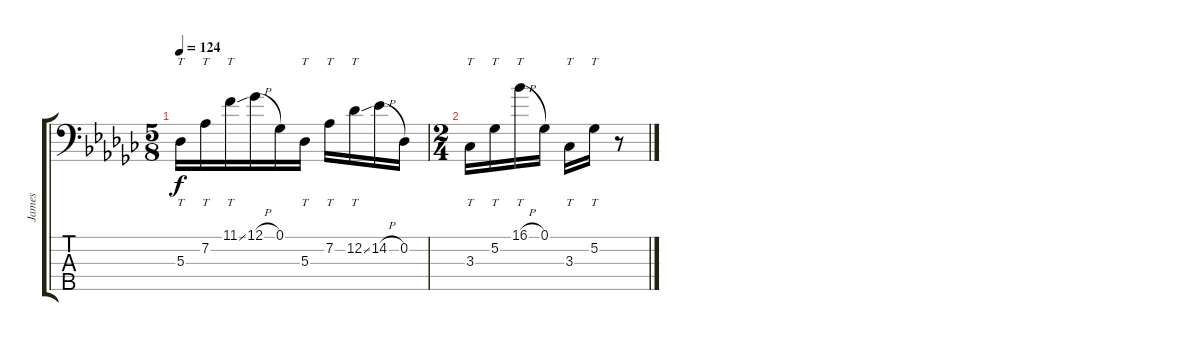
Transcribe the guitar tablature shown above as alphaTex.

\track ("James" "James") {instrument electricbassfinger}
\staff {score tabs}
\tuning (Gb2 Db2 Ab1 Db1 Ab0) {hide}
\ts (5 8)
\tempo 124
\clef f4
\ks gb
5.3.16{tt dy f} 7.2.16{tt} 11.1{ss}.16{tt} 12.1{h}.16 0.1.16 5.3.16{tt} 7.2.16{tt} 12.2{ss}.16{tt} 14.2{h}.16 0.2.16 |
\ts (2 4)
3.3.16{tt} 5.2.16{tt} 16.1{h}.16{tt} 0.1.16 3.3.16{tt} 5.2.16{tt} r.8
